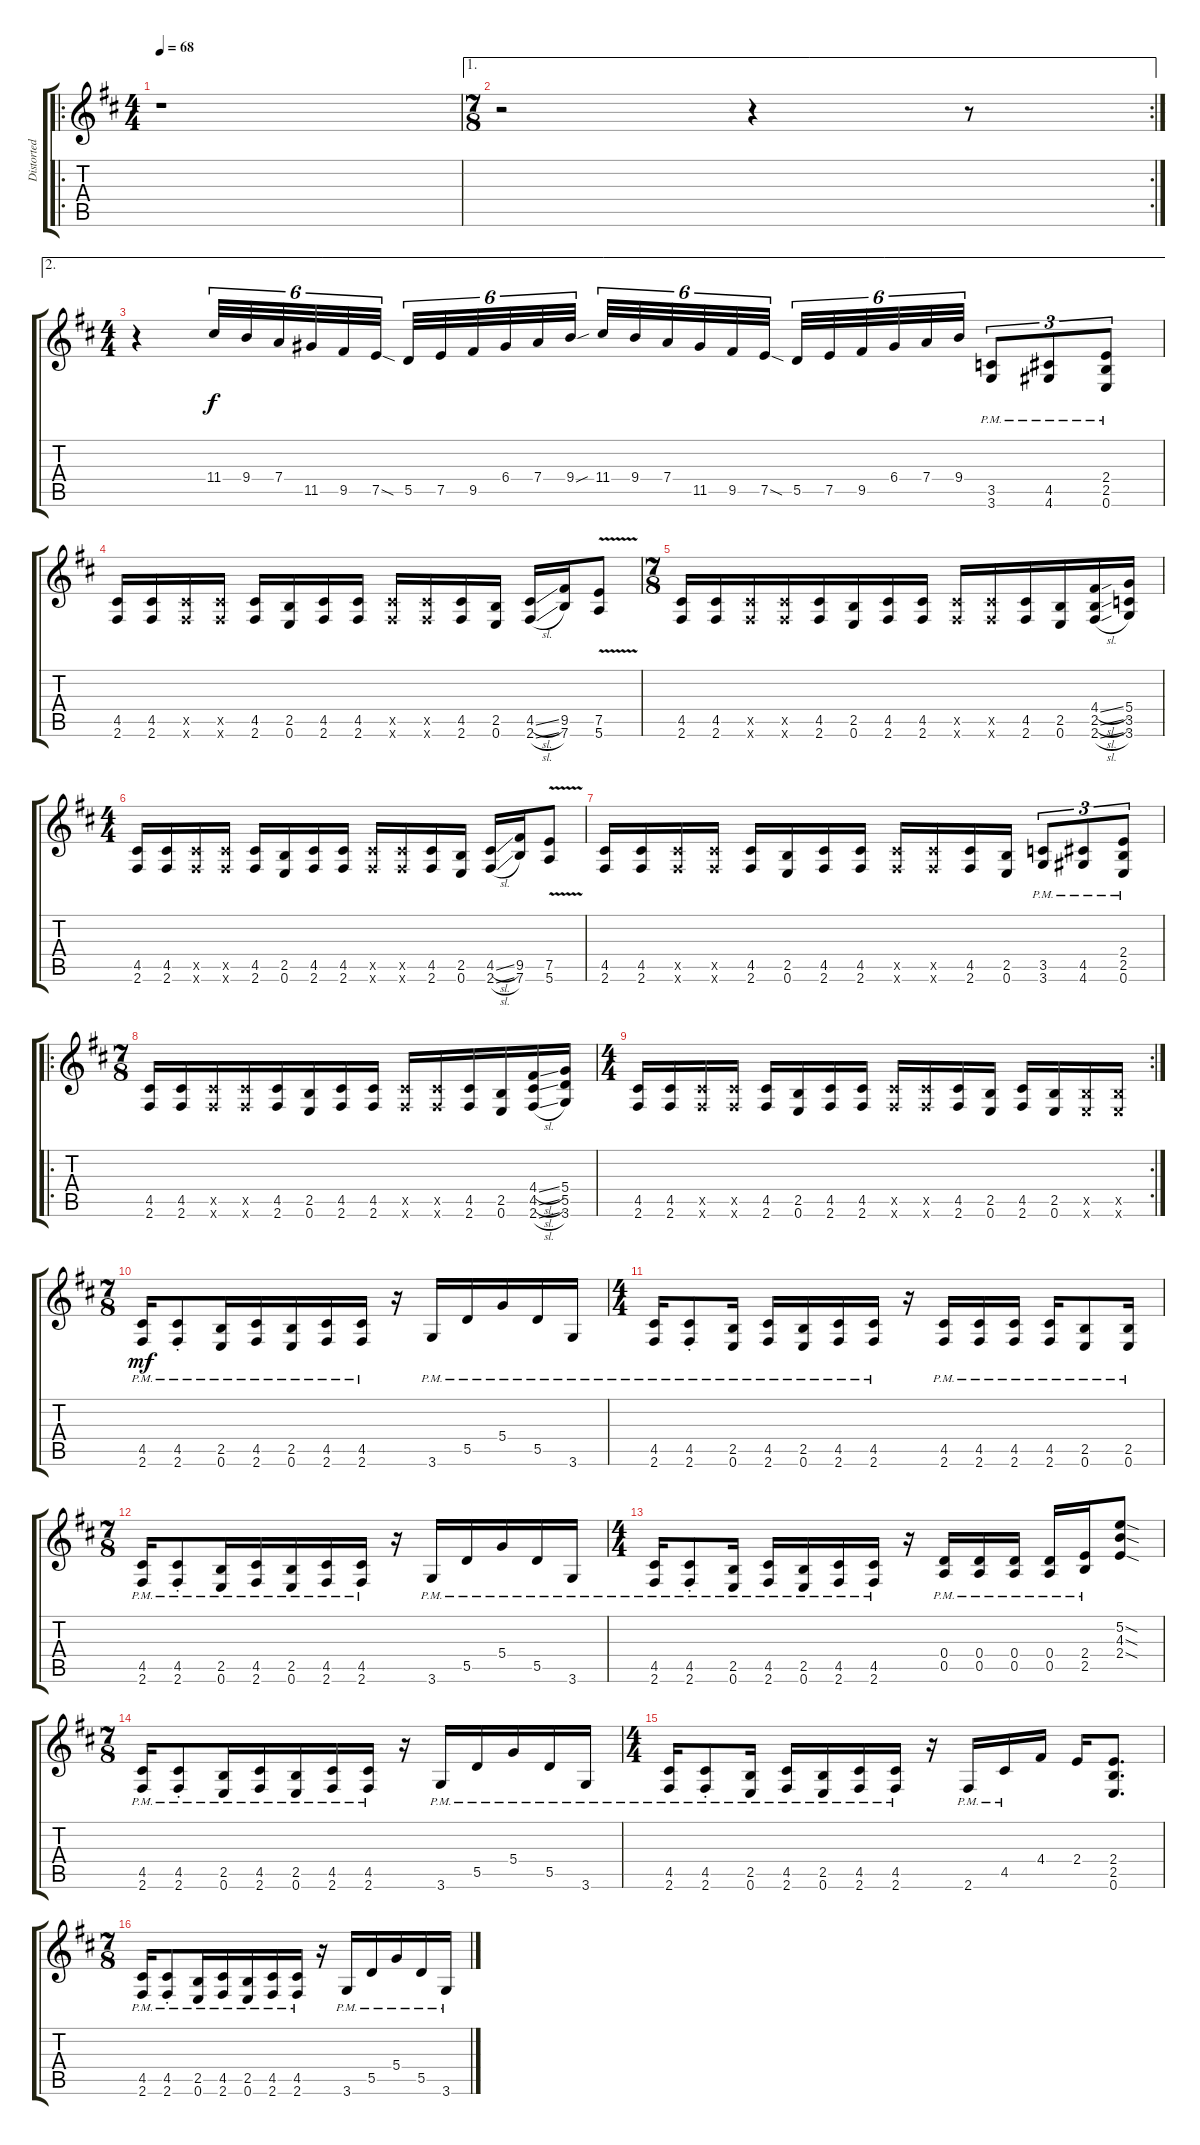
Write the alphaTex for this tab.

\track ("Distorted [Right]" "Distorted ") {instrument overdrivenguitar}
\staff {score tabs}
\tuning (E4 B3 G3 D3 A2 E2) {hide}
\ro
\ts (4 4)
\tempo 68
\clef g2
\ks d
r.1{dy f instrument overdrivenguitar} |
\ae 1
\rc 2
\ts (7 8)
r.2 r.4 r.8 |
\ae 2
\ts (4 4)
r.4 11.4.32{tu (6 4)} 9.4.32{tu (6 4)} 7.4.32{tu (6 4)} 11.5.32{tu (6 4)} 9.5.32{tu (6 4)} 7.5{sod}.32{tu (6 4)} 5.5.32{tu (6 4)} 7.5.32{tu (6 4)} 9.5.32{tu (6 4)} 6.4.32{tu (6 4)} 7.4.32{tu (6 4)} 9.4{sou}.32{tu (6 4)} 11.4.32{tu (6 4)} 9.4.32{tu (6 4)} 7.4.32{tu (6 4)} 11.5.32{tu (6 4)} 9.5.32{tu (6 4)} 7.5{sod}.32{tu (6 4)} 5.5.32{tu (6 4)} 7.5.32{tu (6 4)} 9.5.32{tu (6 4)} 6.4.32{tu (6 4)} 7.4.32{tu (6 4)} 9.4.32{tu (6 4)} (3.5{pm} 3.6{pm}).8{tu (3 2)} (4.5{pm} 4.6{pm}).8{tu (3 2)} (2.4{pm} 2.5{pm} 0.6{pm}).8{tu (3 2)} |
(4.5 2.6).16 (4.5 2.6).16 (4.5{x} 2.6{x}).16 (4.5{x} 2.6{x}).16 (4.5 2.6).16 (2.5 0.6).16 (4.5 2.6).16 (4.5 2.6).16 (4.5{x} 2.6{x}).16 (4.5{x} 2.6{x}).16 (4.5 2.6).16 (2.5 0.6).16 (4.5{sl} 2.6{sl}).16 (9.5 7.6).16 (7.5{v} 5.6{v}).8 |
\ts (7 8)
(4.5 2.6).16 (4.5 2.6).16 (4.5{x} 2.6{x}).16 (4.5{x} 2.6{x}).16 (4.5 2.6).16 (2.5 0.6).16 (4.5 2.6).16 (4.5 2.6).16 (4.5{x} 2.6{x}).16 (4.5{x} 2.6{x}).16 (4.5 2.6).16 (2.5 0.6).16 (4.4{sl} 2.5{sl} 2.6{sl}).16 (5.4 3.5 3.6).16 |
\ts (4 4)
(4.5 2.6).16 (4.5 2.6).16 (4.5{x} 2.6{x}).16 (4.5{x} 2.6{x}).16 (4.5 2.6).16 (2.5 0.6).16 (4.5 2.6).16 (4.5 2.6).16 (4.5{x} 2.6{x}).16 (4.5{x} 2.6{x}).16 (4.5 2.6).16 (2.5 0.6).16 (4.5{sl} 2.6{sl}).16 (9.5 7.6).16 (7.5{v} 5.6{v}).8 |
(4.5 2.6).16 (4.5 2.6).16 (4.5{x} 2.6{x}).16 (4.5{x} 2.6{x}).16 (4.5 2.6).16 (2.5 0.6).16 (4.5 2.6).16 (4.5 2.6).16 (4.5{x} 2.6{x}).16 (4.5{x} 2.6{x}).16 (4.5 2.6).16 (2.5 0.6).16 (3.5{pm} 3.6{pm}).8{tu (3 2)} (4.5{pm} 4.6{pm}).8{tu (3 2)} (2.4{pm} 2.5{pm} 0.6{pm}).8{tu (3 2)} |
\ro
\ts (7 8)
(4.5 2.6).16 (4.5 2.6).16 (4.5{x} 2.6{x}).16 (4.5{x} 2.6{x}).16 (4.5 2.6).16 (2.5 0.6).16 (4.5 2.6).16 (4.5 2.6).16 (4.5{x} 2.6{x}).16 (4.5{x} 2.6{x}).16 (4.5 2.6).16 (2.5 0.6).16 (4.4{sl} 4.5{sl} 2.6{sl}).16 (5.4 5.5 3.6).16 |
\rc 2
\ts (4 4)
(4.5 2.6).16 (4.5 2.6).16 (4.5{x} 2.6{x}).16 (4.5{x} 2.6{x}).16 (4.5 2.6).16 (2.5 0.6).16 (4.5 2.6).16 (4.5 2.6).16 (4.5{x} 2.6{x}).16 (4.5{x} 2.6{x}).16 (4.5 2.6).16 (2.5 0.6).16 (4.5 2.6).16 (2.5 0.6).16 (2.5{x} 0.6{x}).16 (2.5{x} 0.6{x}).16 |
\ts (7 8)
(4.5{pm} 2.6{pm}).16{dy mf} (4.5{pm st} 2.6{pm st}).8 (2.5{pm} 0.6{pm}).16 (4.5{pm} 2.6{pm}).16 (2.5{pm} 0.6{pm}).16 (4.5{pm} 2.6{pm}).16 (4.5{pm} 2.6{pm}).16 r.16 3.6{pm}.16 5.5{pm}.16 5.4{pm}.16 5.5{pm}.16 3.6{pm}.16 |
\ts (4 4)
(4.5{pm} 2.6{pm}).16 (4.5{pm st} 2.6{pm st}).8 (2.5{pm} 0.6{pm}).16 (4.5{pm} 2.6{pm}).16 (2.5{pm} 0.6{pm}).16 (4.5{pm} 2.6{pm}).16 (4.5{pm} 2.6{pm}).16 r.16 (4.5{pm} 2.6{pm}).16 (4.5{pm} 2.6{pm}).16 (4.5{pm} 2.6{pm}).16 (4.5{pm} 2.6{pm}).16 (2.5{pm} 0.6{pm}).8 (2.5{pm} 0.6{pm}).16 |
\ts (7 8)
(4.5{pm} 2.6{pm}).16 (4.5{pm st} 2.6{pm st}).8 (2.5{pm} 0.6{pm}).16 (4.5{pm} 2.6{pm}).16 (2.5{pm} 0.6{pm}).16 (4.5{pm} 2.6{pm}).16 (4.5{pm} 2.6{pm}).16 r.16 3.6{pm}.16 5.5{pm}.16 5.4{pm}.16 5.5{pm}.16 3.6{pm}.16 |
\ts (4 4)
(4.5{pm} 2.6{pm}).16 (4.5{pm st} 2.6{pm st}).8 (2.5{pm} 0.6{pm}).16 (4.5{pm} 2.6{pm}).16 (2.5{pm} 0.6{pm}).16 (4.5{pm} 2.6{pm}).16 (4.5{pm} 2.6{pm}).16 r.16 (0.4{pm} 0.5{pm}).16 (0.4{pm} 0.5{pm}).16 (0.4{pm} 0.5{pm}).16 (0.4{pm} 0.5{pm}).16 (2.4{pm} 2.5{pm}).16 (5.2{sod} 4.3{sod} 2.4{sod}).8 |
\ts (7 8)
(4.5{pm} 2.6{pm}).16 (4.5{pm st} 2.6{pm st}).8 (2.5{pm} 0.6{pm}).16 (4.5{pm} 2.6{pm}).16 (2.5{pm} 0.6{pm}).16 (4.5{pm} 2.6{pm}).16 (4.5{pm} 2.6{pm}).16 r.16 3.6{pm}.16 5.5{pm}.16 5.4{pm}.16 5.5{pm}.16 3.6{pm}.16 |
\ts (4 4)
(4.5{pm} 2.6{pm}).16 (4.5{pm st} 2.6{pm st}).8 (2.5{pm} 0.6{pm}).16 (4.5{pm} 2.6{pm}).16 (2.5{pm} 0.6{pm}).16 (4.5{pm} 2.6{pm}).16 (4.5{pm} 2.6{pm}).16 r.16 2.6{pm}.16 4.5{pm}.16 4.4.16 2.4.16 (2.4 2.5 0.6).8{d} |
\ts (7 8)
(4.5{pm} 2.6{pm}).16 (4.5{pm st} 2.6{pm st}).8 (2.5{pm} 0.6{pm}).16 (4.5{pm} 2.6{pm}).16 (2.5{pm} 0.6{pm}).16 (4.5{pm} 2.6{pm}).16 (4.5{pm} 2.6{pm}).16 r.16 3.6{pm}.16 5.5{pm}.16 5.4{pm}.16 5.5{pm}.16 3.6{pm}.16
